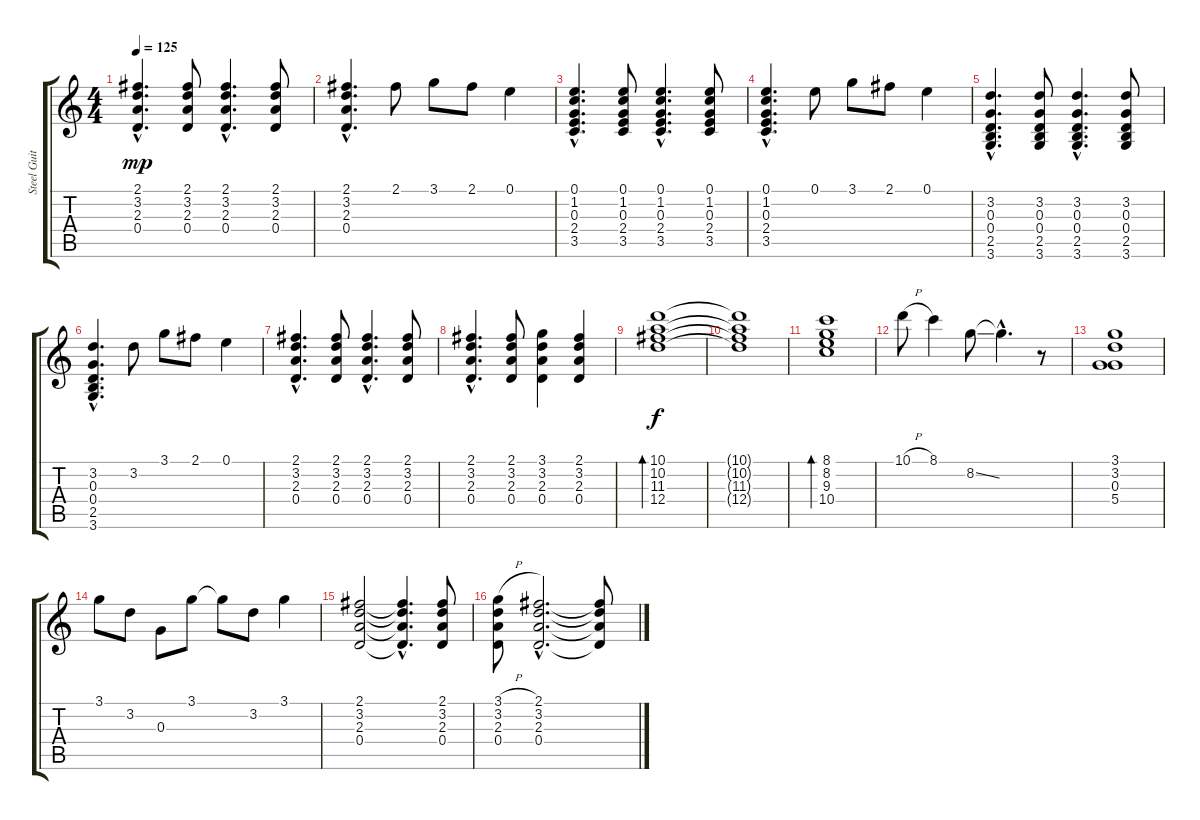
\track ("Steel Guitar" "Steel Guit") {instrument acousticguitarsteel}
\staff {score tabs}
\tuning (E4 B3 G3 D3 A2 E2) {hide}
\ts (4 4)
\tempo 125
\clef g2
\ks c
(2.1{hac} 3.2{hac} 2.3{hac} 0.4{hac}).4{d dy mp} (2.1 3.2 2.3 0.4).8 (2.1{hac} 3.2{hac} 2.3{hac} 0.4{hac}).4{d} (2.1 3.2 2.3 0.4).8 |
(2.1{hac} 3.2{hac} 2.3{hac} 0.4{hac}).4{d} 2.1.8 3.1.8 2.1.8 0.1.4 |
(0.1{hac} 1.2{hac} 0.3{hac} 2.4{hac} 3.5{hac}).4{d} (0.1 1.2 0.3 2.4 3.5).8 (0.1{hac} 1.2{hac} 0.3{hac} 2.4{hac} 3.5{hac}).4{d} (0.1 1.2 0.3 2.4 3.5).8 |
(0.1{hac} 1.2{hac} 0.3{hac} 2.4{hac} 3.5{hac}).4{d} 0.1.8 3.1.8 2.1.8 0.1.4 |
(3.2{hac} 0.3{hac} 0.4{hac} 2.5{hac} 3.6{hac}).4{d} (3.2 0.3 0.4 2.5 3.6).8 (3.2{hac} 0.3{hac} 0.4{hac} 2.5{hac} 3.6{hac}).4{d} (3.2 0.3 0.4 2.5 3.6).8 |
(3.2{hac} 0.3{hac} 0.4{hac} 2.5{hac} 3.6{hac}).4{d} 3.2.8 3.1.8 2.1.8 0.1.4 |
(2.1{hac} 3.2{hac} 2.3{hac} 0.4{hac}).4{d} (2.1 3.2 2.3 0.4).8 (2.1{hac} 3.2{hac} 2.3{hac} 0.4{hac}).4{d} (2.1 3.2 2.3 0.4).8 |
(2.1{hac} 3.2{hac} 2.3{hac} 0.4{hac}).4{d} (2.1 3.2 2.3 0.4).8 (3.1 3.2 2.3 0.4).4 (2.1 3.2 2.3 0.4).4 |
(10.1 10.2 11.3 12.4).1{bd 240 dy f} |
(10.1{t} 10.2{t} 11.3{t} 12.4{t}).1 |
(8.1 8.2 9.3 10.4).1{bd 240} |
10.1{h}.8 8.1.4 8.2{ss}.8 8.2{hac t}.4{d} r.8 |
(3.1 3.2 0.3 5.4).1 |
3.1.8 3.2.8 0.3.8 3.1.8 3.1{t}.8 3.2.8 3.1.4 |
(2.1 3.2 2.3 0.4).2 (2.1{hac t} 3.2{hac t} 2.3{hac t} 0.4{hac t}).4{d} (2.1 3.2 2.3 0.4).8 |
(3.1{h} 3.2 2.3 0.4).8 (2.1{hac} 3.2{hac} 2.3{hac} 0.4{hac}).2{d} (2.1{t} 3.2{t} 2.3{t} 0.4{t}).8
